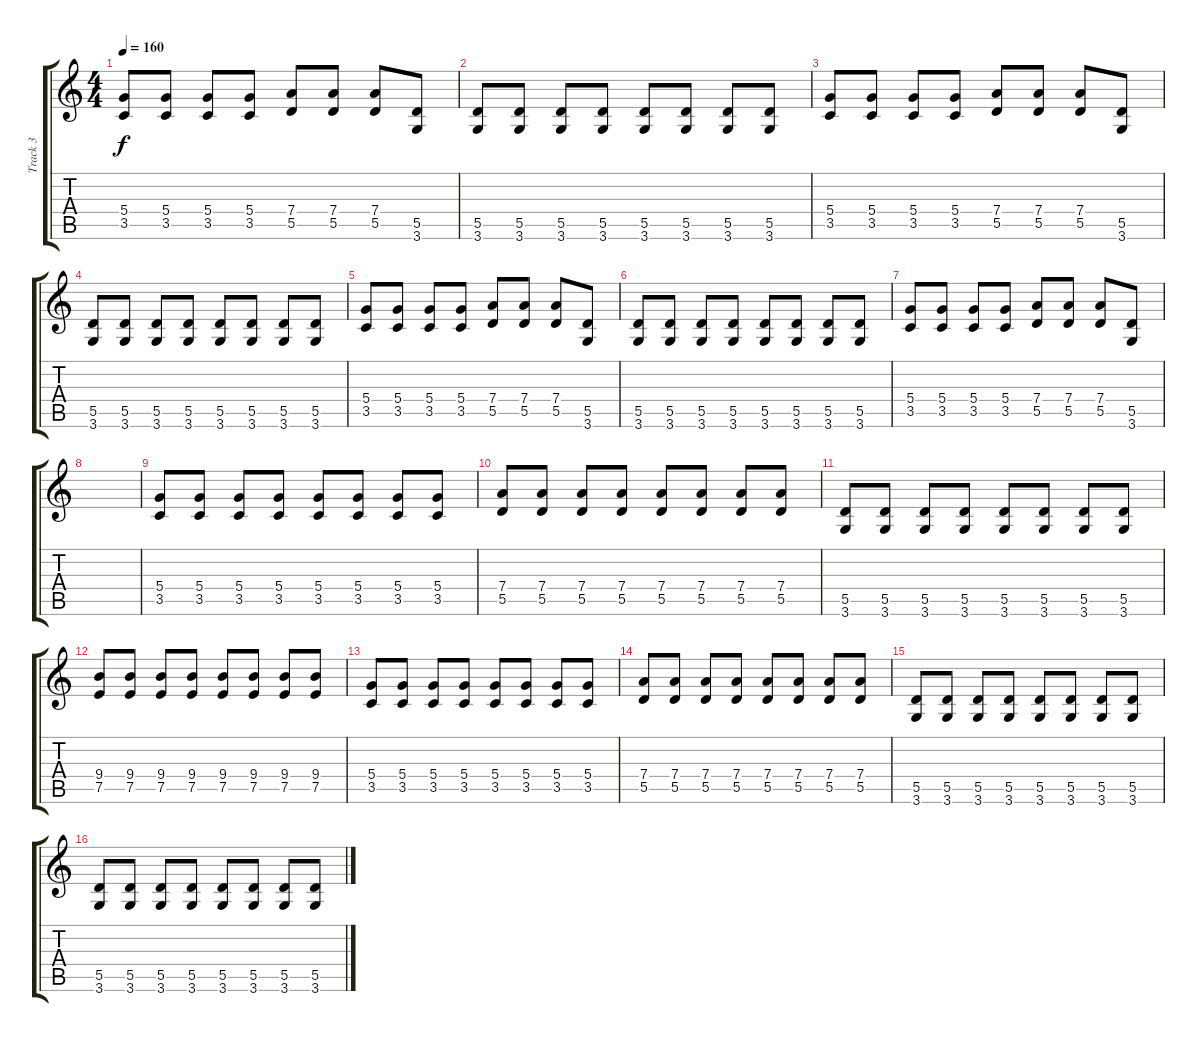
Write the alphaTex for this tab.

\track ("Track 3" "Track 3") {instrument overdrivenguitar}
\staff {score tabs}
\tuning (E4 B3 G3 D3 A2 E2) {hide}
\ts (4 4)
\tempo 160
\clef g2
\ks c
(5.4 3.5).8{dy f} (5.4 3.5).8 (5.4 3.5).8 (5.4 3.5).8 (7.4 5.5).8 (7.4 5.5).8 (7.4 5.5).8 (5.5 3.6).8 |
(5.5 3.6).8 (5.5 3.6).8 (5.5 3.6).8 (5.5 3.6).8 (5.5 3.6).8 (5.5 3.6).8 (5.5 3.6).8 (5.5 3.6).8 |
(5.4 3.5).8 (5.4 3.5).8 (5.4 3.5).8 (5.4 3.5).8 (7.4 5.5).8 (7.4 5.5).8 (7.4 5.5).8 (5.5 3.6).8 |
(5.5 3.6).8 (5.5 3.6).8 (5.5 3.6).8 (5.5 3.6).8 (5.5 3.6).8 (5.5 3.6).8 (5.5 3.6).8 (5.5 3.6).8 |
(5.4 3.5).8 (5.4 3.5).8 (5.4 3.5).8 (5.4 3.5).8 (7.4 5.5).8 (7.4 5.5).8 (7.4 5.5).8 (5.5 3.6).8 |
(5.5 3.6).8 (5.5 3.6).8 (5.5 3.6).8 (5.5 3.6).8 (5.5 3.6).8 (5.5 3.6).8 (5.5 3.6).8 (5.5 3.6).8 |
(5.4 3.5).8 (5.4 3.5).8 (5.4 3.5).8 (5.4 3.5).8 (7.4 5.5).8 (7.4 5.5).8 (7.4 5.5).8 (5.5 3.6).8 |
|
(5.4 3.5).8 (5.4 3.5).8 (5.4 3.5).8 (5.4 3.5).8 (5.4 3.5).8 (5.4 3.5).8 (5.4 3.5).8 (5.4 3.5).8 |
(7.4 5.5).8 (7.4 5.5).8 (7.4 5.5).8 (7.4 5.5).8 (7.4 5.5).8 (7.4 5.5).8 (7.4 5.5).8 (7.4 5.5).8 |
(5.5 3.6).8 (5.5 3.6).8 (5.5 3.6).8 (5.5 3.6).8 (5.5 3.6).8 (5.5 3.6).8 (5.5 3.6).8 (5.5 3.6).8 |
(9.4 7.5).8 (9.4 7.5).8 (9.4 7.5).8 (9.4 7.5).8 (9.4 7.5).8 (9.4 7.5).8 (9.4 7.5).8 (9.4 7.5).8 |
(5.4 3.5).8 (5.4 3.5).8 (5.4 3.5).8 (5.4 3.5).8 (5.4 3.5).8 (5.4 3.5).8 (5.4 3.5).8 (5.4 3.5).8 |
(7.4 5.5).8 (7.4 5.5).8 (7.4 5.5).8 (7.4 5.5).8 (7.4 5.5).8 (7.4 5.5).8 (7.4 5.5).8 (7.4 5.5).8 |
(5.5 3.6).8 (5.5 3.6).8 (5.5 3.6).8 (5.5 3.6).8 (5.5 3.6).8 (5.5 3.6).8 (5.5 3.6).8 (5.5 3.6).8 |
(5.5 3.6).8 (5.5 3.6).8 (5.5 3.6).8 (5.5 3.6).8 (5.5 3.6).8 (5.5 3.6).8 (5.5 3.6).8 (5.5 3.6).8
